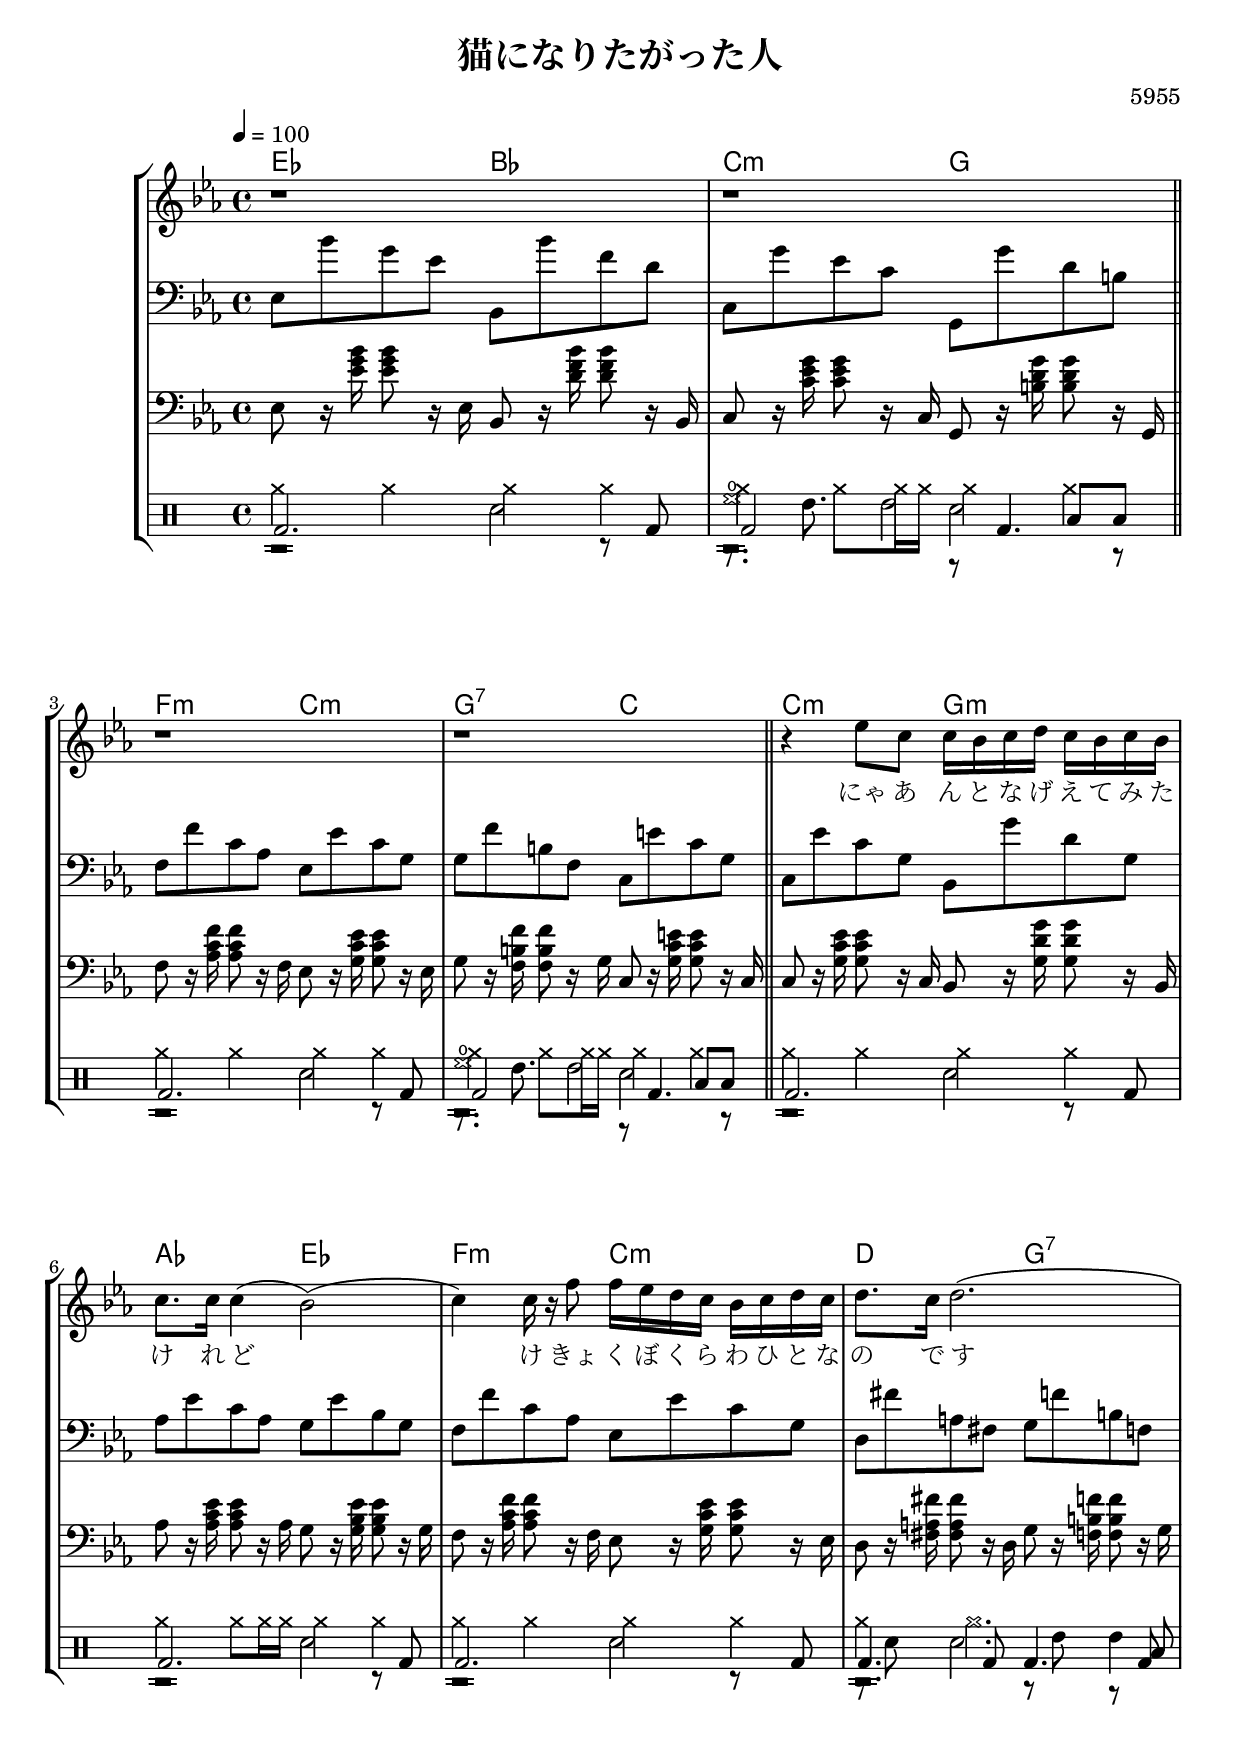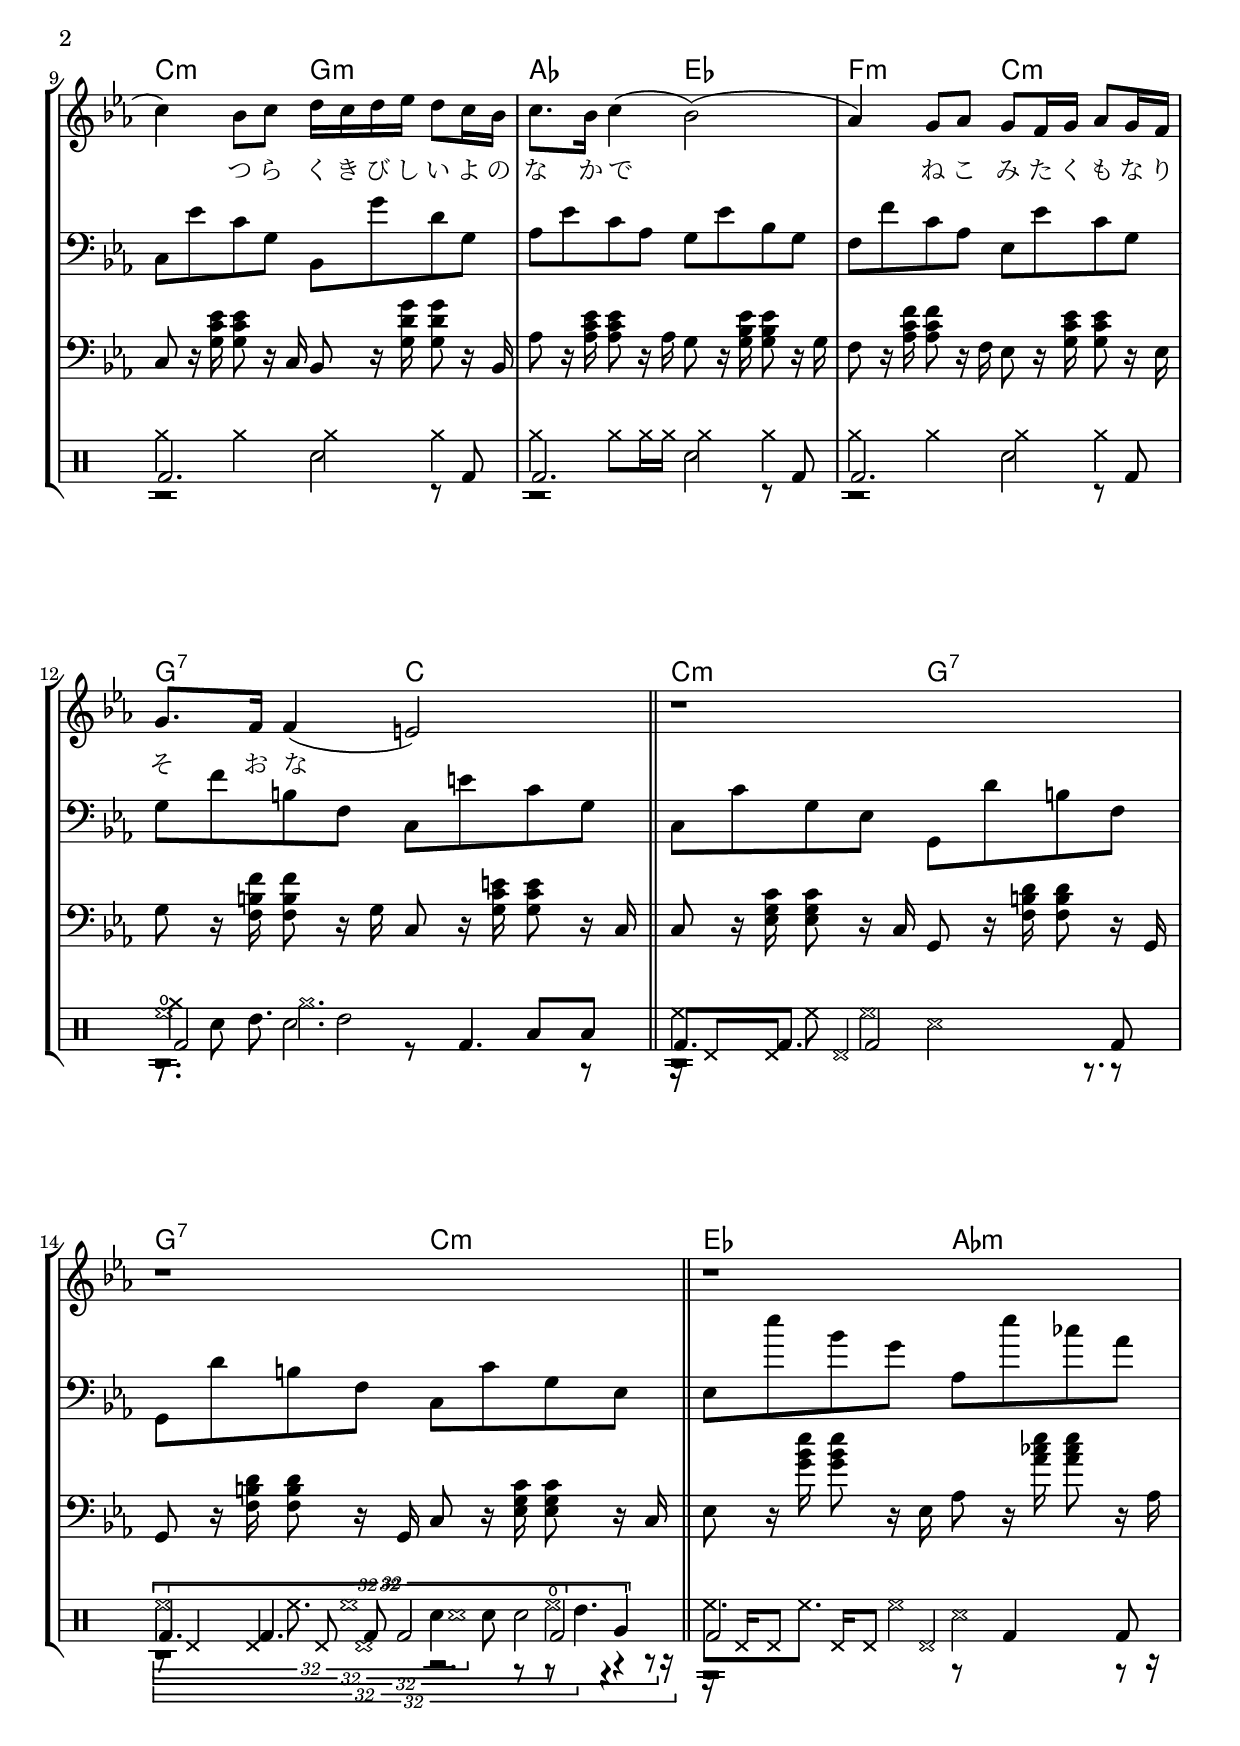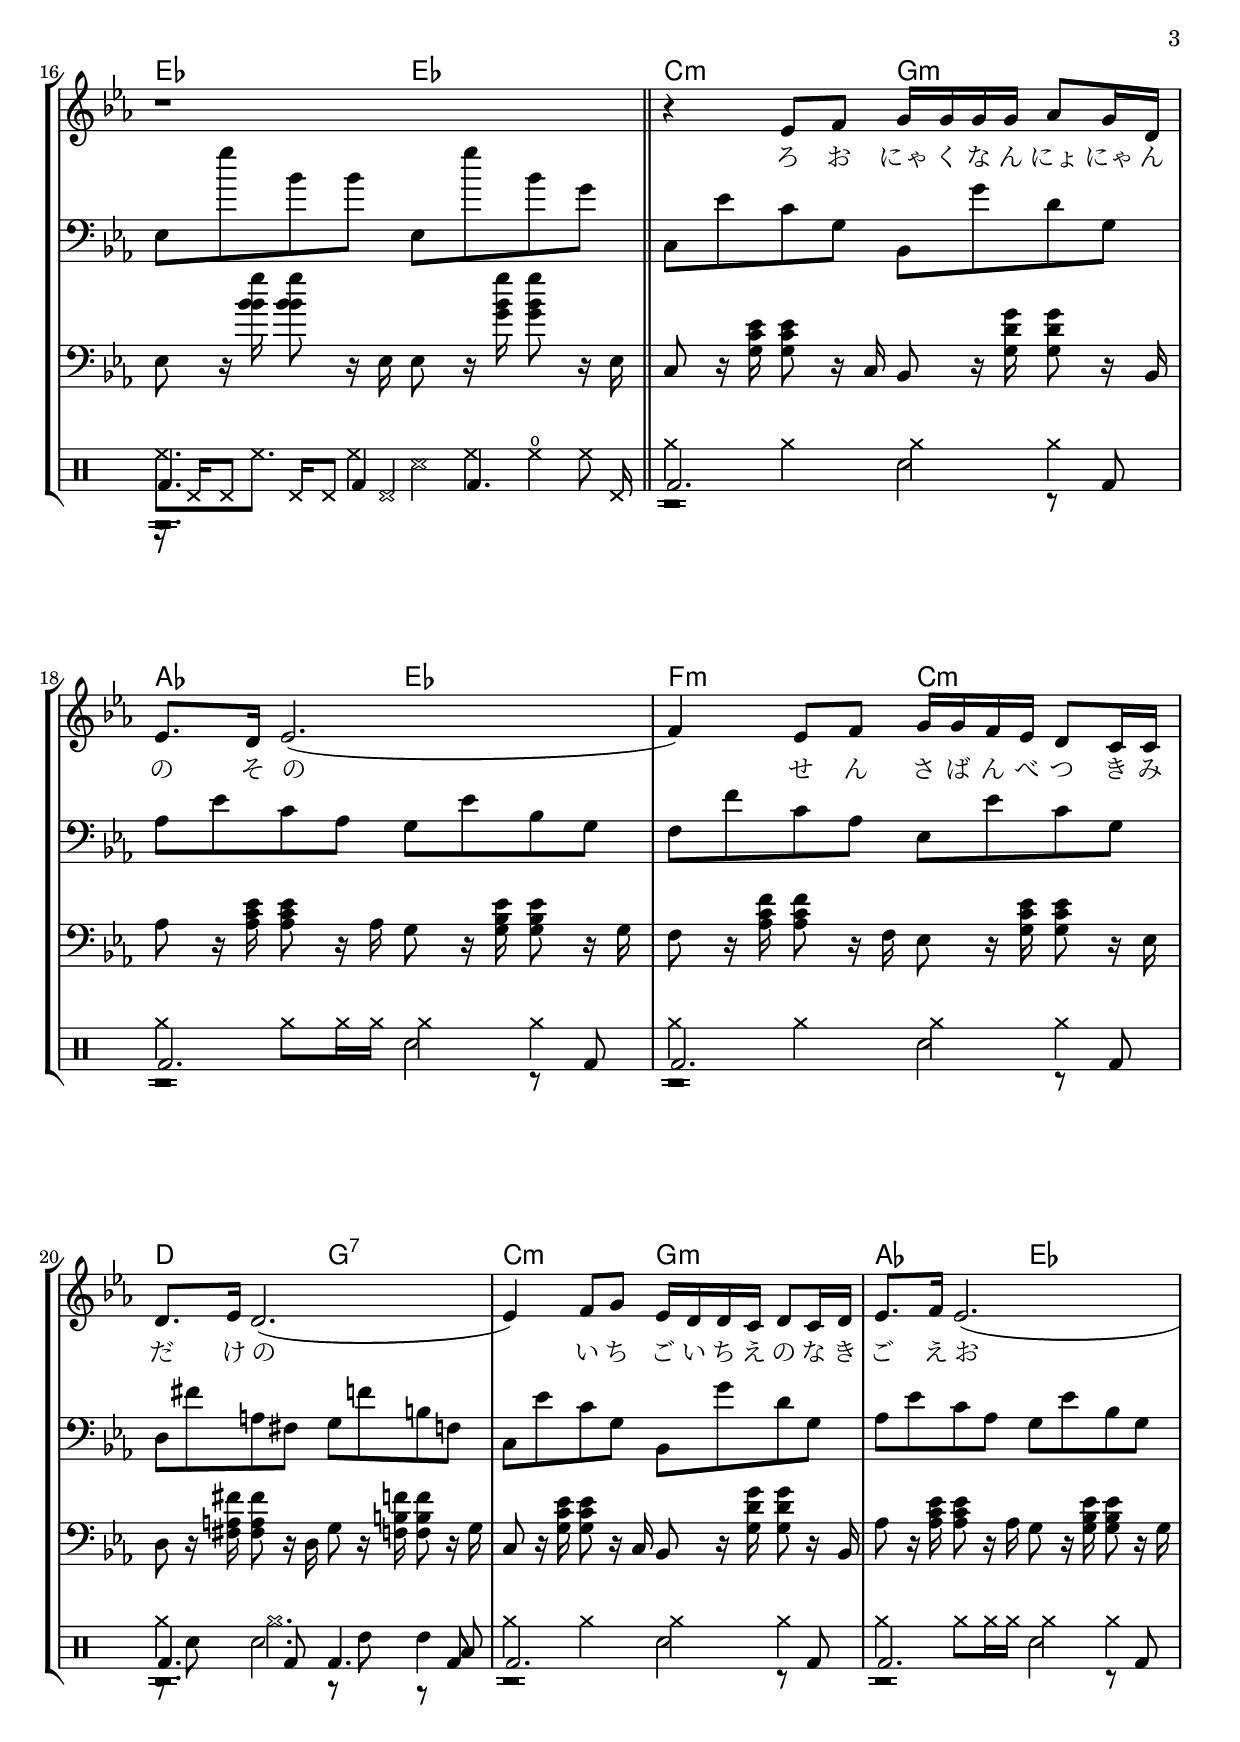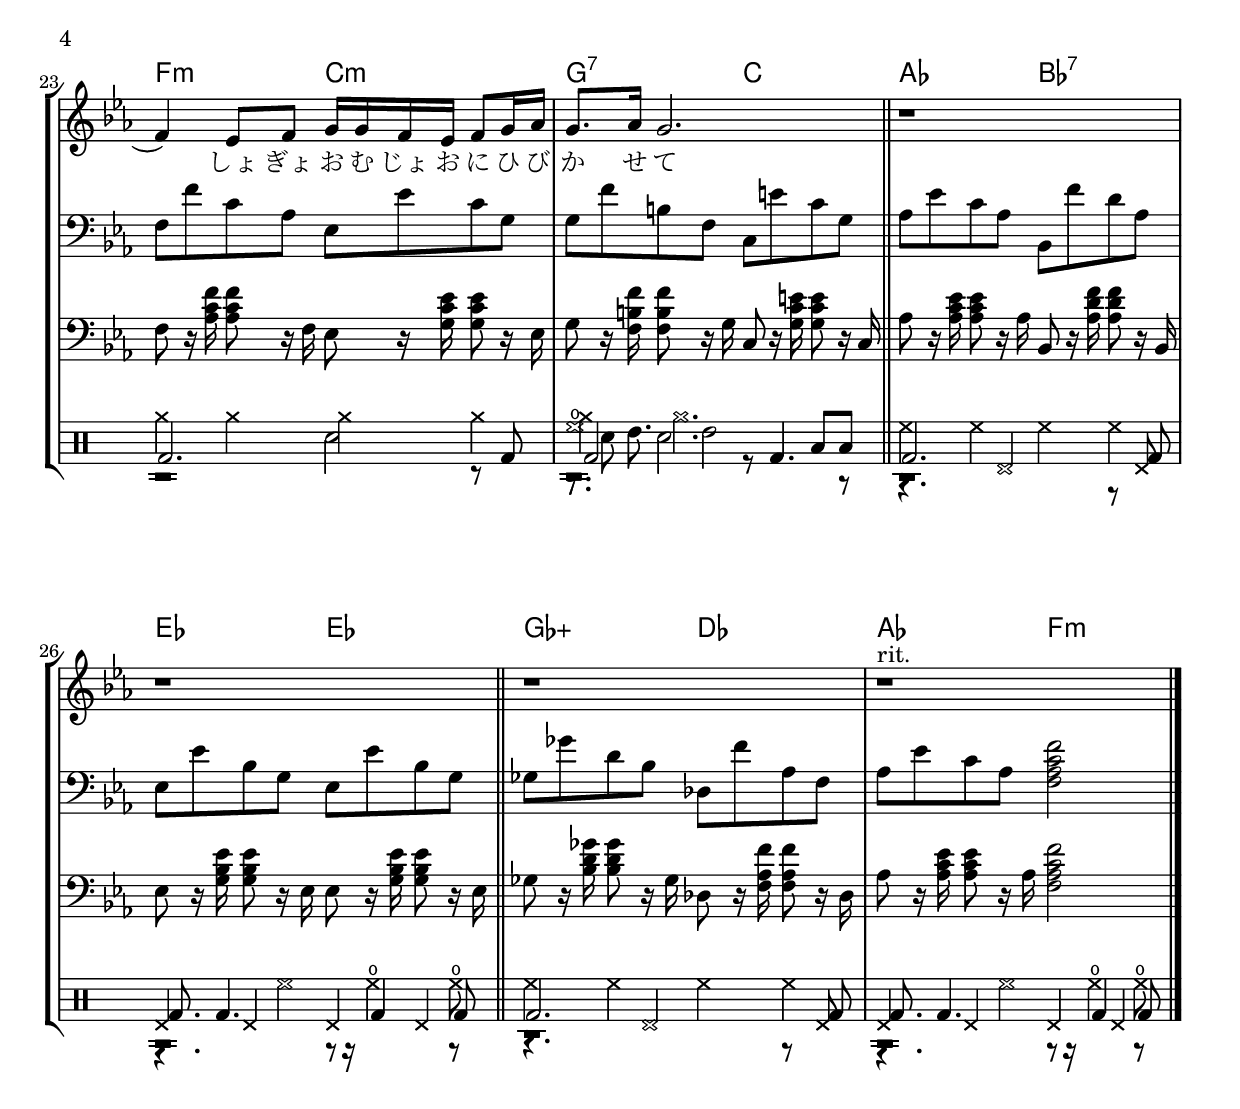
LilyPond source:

\version "2.12.1"

\header {
	title = \markup {猫になりたがった人}
	composer = \markup \center-column {5955}
}

harmony = \chordmode {
	es2 bes c:m g 

	f:m c:m g:7 c 

	c:m g:m as es f:m c:m d g:7 c:m g:m as es f:m c:m g:7 c 

	c:m g:7 g:7 c:m 

	es as:m es es 

	c:m g:m as es f:m c:m d g:7 c:m g:m as es f:m c:m g:7 c 

	as bes:7 es es 

	ges:aug des as f:m 
}

melody = {
	\key es \major
	\tempo 4 = 100
	r1 | r1   
	r1 | r1   
	\set Staff.midiInstrument = #"fss0.32"
	r4 es''8  c''8  c''16  bes'16  c''16  d''16  c''16  bes'16  c''16  bes'16 
	c''8.  c''16  c''4  (bes'2) 
	(c''4)  c''16  r16  f''8  f''16  es''16  d''16  c''16  bes'16  c''16  d''16  c''16 
	d''8.  c''16  d''2. 
	(c''4)  bes'8  c''8  d''16  c''16  d''16  es''16  d''8  c''16  bes'16 
	c''8.  bes'16  c''4  (bes'2) 
	(as'4)  g'8  as'8  g'8  f'16  g'16  as'8  g'16  f'16 
	g'8.  f'16  f'4  (e'2)
	r1 | r1   
	r1 | r1   
	\set Staff.midiInstrument = #"fss0.32"
	r4 es'8  f'8  g'16  g'16  g'16  g'16  as'8  g'16  d'16 
	es'8.  d'16  es'2. 
	(f'4)  es'8  f'8  g'16  g'16  f'16  es'16  d'8  c'16  c'16 
	d'8.  es'16  d'2. 
	(es'4)  f'8  g'8  es'16  d'16  d'16  c'16  d'8  c'16  d'16 
	es'8.  f'16  es'2. 
	(f'4)  es'8  f'8  g'16  g'16  f'16  es'16  f'8  g'16  as'16 
	g'8.  as'16  g'2.
	r1 | r1   
	r1 | r1^"rit." \bar "|."
}

words = \lyricmode {
	
	
	にゃ  あ  ん  と  な  げ  え  て  み  た  け  れ  ど  け  きょ  く  ぼ  く  ら  わ  ひ  と  な  の  で  す  つ  ら  く  き  び  し  い  よ  の  な  か  で  ね  こ  み  た  く  も  な  り  そ  お  な  
	
	
	ろ  お  にゃ  く  な  ん  にょ  にゃ  ん  の  そ  の  せ  ん  さ  ば  ん  べ  つ  き  み  だ  け  の  い  ち  ご  い  ち  え  の  な  き  ご  え  お  しょ  ぎょ  お  む  じょ  お  に  ひ  び  か  せ  て  
	
	
}

tempochange = {
	\tempo 4 = 100
	r1 | r1 \bar "||"
	\tempo 4 = 100
	r1 | r1 \bar "||"
	\tempo 4 = 100
	r1 | r1 | r1 | r1 | r1 | r1 | r1 | r1 \bar "||"
	\tempo 4 = 100
	r1 | r1 \bar "||"
	\tempo 4 = 100
	r1 | r1 \bar "||"
	\tempo 4 = 100
	r1 | r1 | r1 | r1 | r1 | r1 | r1 | r1 \bar "||"
	\tempo 4 = 100
	r1 | r1 \bar "||"
	\tempo 4 = 100
	r1 | \tempo 4 = 75 r2 \tempo 4 = 66 r2 \bar "|."
}

mainacc = {
	\clef bass
	\set Staff.midiInstrument = #"Cello"
	\key es \major
	\tempo 4 = 100
	es8 bes' g' es'
	bes,8 bes' f' d'
	c8 g' es' c'
	g,8 g' d' b
	\bar "||"

	\set Staff.midiInstrument = #"Cello"
	f8 f' c' as
	es8 es' c' g
	g8 f' b f
	c8 e' c' g
	\bar "||"

	\set Staff.midiInstrument = #"Cello"
	c8 es' c' g
	bes,8 g' d' g
	as8 es' c' as
	g8 es' bes g
	f8 f' c' as
	es8 es' c' g
	d8 fis' a fis
	g8 f' b f
	c8 es' c' g
	bes,8 g' d' g
	as8 es' c' as
	g8 es' bes g
	f8 f' c' as
	es8 es' c' g
	g8 f' b f
	c8 e' c' g
	\bar "||"

	\set Staff.midiInstrument = #"Cello"
	c8 c' g es
	g,8 d' b f
	g,8 d' b f
	c8 c' g es
	\bar "||"

	\set Staff.midiInstrument = #"Cello"
	es8 es'' bes' g'
	as8 es'' ces'' as'
	es8 g'' bes' bes'
	es8 g'' bes' g'
	\bar "||"

	\set Staff.midiInstrument = #"Cello"
	c8 es' c' g
	bes,8 g' d' g
	as8 es' c' as
	g8 es' bes g
	f8 f' c' as
	es8 es' c' g
	d8 fis' a fis
	g8 f' b f
	c8 es' c' g
	bes,8 g' d' g
	as8 es' c' as
	g8 es' bes g
	f8 f' c' as
	es8 es' c' g
	g8 f' b f
	c8 e' c' g
	\bar "||"

	\set Staff.midiInstrument = #"Cello"
	as8 es' c' as
	bes,8 f' d' as
	es8 es' bes g
	es8 es' bes g
	\bar "||"

	\set Staff.midiInstrument = #"Cello"
	ges8 ges' d' bes
	des8 f' as f
	as8 es' c' as
	<f as c' f'>2
	\bar "|."
}

subacc = {
	\clef bass
	\set Staff.midiInstrument = #"String Ensemble 1"
	\key es \major
	\tempo 4 = 100
	es8 r16 <es' g' bes'>16 <es' g' bes'>8 r16 es16
	bes,8 r16 <d' f' bes'>16 <d' f' bes'>8 r16 bes,16
	c8 r16 <c' es' g'>16 <c' es' g'>8 r16 c16
	g,8 r16 <b d' g'>16 <b d' g'>8 r16 g,16
	\bar "||"

	\set Staff.midiInstrument = #"String Ensemble 1"
	f8 r16 <as c' f'>16 <as c' f'>8 r16 f16
	es8 r16 <g c' es'>16 <g c' es'>8 r16 es16
	g8 r16 <f b f'>16 <f b f'>8 r16 g16
	c8 r16 <g c' e'>16 <g c' e'>8 r16 c16
	\bar "||"

	\set Staff.midiInstrument = #"String Ensemble 1"
	c8 r16 <g c' es'>16 <g c' es'>8 r16 c16
	bes,8 r16 <g d' g'>16 <g d' g'>8 r16 bes,16
	as8 r16 <as c' es'>16 <as c' es'>8 r16 as16
	g8 r16 <g bes es'>16 <g bes es'>8 r16 g16
	f8 r16 <as c' f'>16 <as c' f'>8 r16 f16
	es8 r16 <g c' es'>16 <g c' es'>8 r16 es16
	d8 r16 <fis a fis'>16 <fis a fis'>8 r16 d16
	g8 r16 <f b f'>16 <f b f'>8 r16 g16
	c8 r16 <g c' es'>16 <g c' es'>8 r16 c16
	bes,8 r16 <g d' g'>16 <g d' g'>8 r16 bes,16
	as8 r16 <as c' es'>16 <as c' es'>8 r16 as16
	g8 r16 <g bes es'>16 <g bes es'>8 r16 g16
	f8 r16 <as c' f'>16 <as c' f'>8 r16 f16
	es8 r16 <g c' es'>16 <g c' es'>8 r16 es16
	g8 r16 <f b f'>16 <f b f'>8 r16 g16
	c8 r16 <g c' e'>16 <g c' e'>8 r16 c16
	\bar "||"

	\set Staff.midiInstrument = #"String Ensemble 1"
	c8 r16 <es g c'>16 <es g c'>8 r16 c16
	g,8 r16 <f b d'>16 <f b d'>8 r16 g,16
	g,8 r16 <f b d'>16 <f b d'>8 r16 g,16
	c8 r16 <es g c'>16 <es g c'>8 r16 c16
	\bar "||"

	\set Staff.midiInstrument = #"String Ensemble 1"
	es8 r16 <g' bes' es''>16 <g' bes' es''>8 r16 es16
	as8 r16 <as' ces'' es''>16 <as' ces'' es''>8 r16 as16
	es8 r16 <bes' bes' g''>16 <bes' bes' g''>8 r16 es16
	es8 r16 <g' bes' g''>16 <g' bes' g''>8 r16 es16
	\bar "||"

	\set Staff.midiInstrument = #"Lead 6 (voice)"
	c8 r16 <g c' es'>16 <g c' es'>8 r16 c16
	bes,8 r16 <g d' g'>16 <g d' g'>8 r16 bes,16
	as8 r16 <as c' es'>16 <as c' es'>8 r16 as16
	g8 r16 <g bes es'>16 <g bes es'>8 r16 g16
	f8 r16 <as c' f'>16 <as c' f'>8 r16 f16
	es8 r16 <g c' es'>16 <g c' es'>8 r16 es16
	d8 r16 <fis a fis'>16 <fis a fis'>8 r16 d16
	g8 r16 <f b f'>16 <f b f'>8 r16 g16
	c8 r16 <g c' es'>16 <g c' es'>8 r16 c16
	bes,8 r16 <g d' g'>16 <g d' g'>8 r16 bes,16
	as8 r16 <as c' es'>16 <as c' es'>8 r16 as16
	g8 r16 <g bes es'>16 <g bes es'>8 r16 g16
	f8 r16 <as c' f'>16 <as c' f'>8 r16 f16
	es8 r16 <g c' es'>16 <g c' es'>8 r16 es16
	g8 r16 <f b f'>16 <f b f'>8 r16 g16
	c8 r16 <g c' e'>16 <g c' e'>8 r16 c16
	\bar "||"

	\set Staff.midiInstrument = #"String Ensemble 1"
	as8 r16 <as c' es'>16 <as c' es'>8 r16 as16
	bes,8 r16 <as d' f'>16 <as d' f'>8 r16 bes,16
	es8 r16 <g bes es'>16 <g bes es'>8 r16 es16
	es8 r16 <g bes es'>16 <g bes es'>8 r16 es16
	\bar "||"

	\set Staff.midiInstrument = #"String Ensemble 1"
	ges8 r16 <bes d' ges'>16 <bes d' ges'>8 r16 ges16
	des8 r16 <f as f'>16 <f as f'>8 r16 des16
	as8 r16 <as c' es'>16 <as c' es'>8 r16 as16
	<f as c' f'>2
	\bar "|."
}

percA = {
	\drummode {
	cymr4 cymr4 cymr4 cymr4  |cymr4 cymr8 cymr16 cymr16 cymr4 cymr4  \bar "||"
	cymr4 cymr4 cymr4 cymr4  |cymr4 cymr8 cymr16 cymr16 cymr4 cymr4  \bar "||"
	cymr4 cymr4 cymr4 cymr4  |cymr4 cymr8 cymr16 cymr16 cymr4 cymr4  |cymr4 cymr4 cymr4 cymr4  |cymr4 cymr2.  |cymr4 cymr4 cymr4 cymr4  |cymr4 cymr8 cymr16 cymr16 cymr4 cymr4  |cymr4 cymr4 cymr4 cymr4  |cymr4 cymr2.  \bar "||"
	hh4 hh8 hh2 r8  |\times 16/32{ hh2 hh8. hh1 r4 r16 } \bar "||"
	r1  |r2. hho4  \bar "||"
	cymr4 cymr4 cymr4 cymr4  |cymr4 cymr8 cymr16 cymr16 cymr4 cymr4  |cymr4 cymr4 cymr4 cymr4  |cymr4 cymr2.  |cymr4 cymr4 cymr4 cymr4  |cymr4 cymr8 cymr16 cymr16 cymr4 cymr4  |cymr4 cymr4 cymr4 cymr4  |cymr4 cymr2.  \bar "||"
	r1  |r2 r8 hho4 hho8  \bar "||"
	r1  |r2 r8 hho4 hho8  \bar "|."
	}
}

percB = {
	\drummode {
	r2 sn2  |r2 sn2  \bar "||"
	r2 sn2  |r2 sn2  \bar "||"
	r2 sn2  |r2 sn2  |r2 sn2  |r8 sn8 sn2.  |r2 sn2  |r2 sn2  |r2 sn2  |r8 sn8 sn2.  \bar "||"
	r16 hhp8 hhp8 hhp2 r8.  |\times 16/32{ r8 hhp4 hhp4 hhp8 hhp1 r4 } \bar "||"
	r16 hhp16 hhp8 hhp16 hhp8 hhp2 r16  |r16 hhp16 hhp8 hhp16 hhp8 hhp2 hhp16  \bar "||"
	r2 sn2  |r2 sn2  |r2 sn2  |r8 sn8 sn2.  |r2 sn2  |r2 sn2  |r2 sn2  |r8 sn8 sn2.  \bar "||"
	r4. hhp2 hhp8  |hhp4 hhp4 hhp4 hhp4  \bar "||"
	r4. hhp2 hhp8  |hhp4 hhp4 hhp4 hhp4  \bar "|."
	}
}

percC = {
	\drummode {
	bd2. r8 bd8  |bd2 r8 bd4.  \bar "||"
	bd2. r8 bd8  |bd2 r8 bd4.  \bar "||"
	bd2. r8 bd8  |bd2. r8 bd8  |bd2. r8 bd8  |bd4. bd8 bd4. bd8  |bd2. r8 bd8  |bd2. r8 bd8  |bd2. r8 bd8  |bd2 r8 bd4.  \bar "||"
	r1  |\times 16/32{ r1 r2 hho2 } \bar "||"
	hh8. hh8. hh2 r8  |hh8. hh8. hh4 hh4 hh8  \bar "||"
	bd2. r8 bd8  |bd2. r8 bd8  |bd2. r8 bd8  |bd4. bd8 bd4. bd8  |bd2. r8 bd8  |bd2. r8 bd8  |bd2. r8 bd8  |bd2 r8 bd4.  \bar "||"
	hh4 hh4 hh4 hh4  |r4. hh2 r8  \bar "||"
	hh4 hh4 hh4 hh4  |r4. hh2 r8  \bar "|."
	}
}

percD = {
	\drummode {
	r1 |r8. tommh8. tommh2 r8  \bar "||"
	r1 |r8. tommh8. tommh2 r8  \bar "||"
	r1 |r1 |r1 |r2 r8 tommh8 tommh4  |r1 |r1 |r1 |r8. tommh8. tommh2 r8  \bar "||"
	bd8. bd8. bd2 bd8  |\times 16/32{ bd4. bd4. bd8 bd2 r8 bd2 } \bar "||"
	r2 ss2  |r2 ss2  \bar "||"
	r1 |r1 |r1 |r2 r8 tommh8 tommh4  |r1 |r1 |r1 |r8. tommh8. tommh2 r8  \bar "||"
	bd2. r8 bd8  |bd8. bd4. r16 bd4 bd8  \bar "||"
	bd2. r8 bd8  |bd8. bd4. r16 bd4 bd8  \bar "|."
	}
}

percE = {
	\drummode {
	r1 |r2. toml8 toml8  \bar "||"
	r1 |r2. toml8 toml8  \bar "||"
	r1 |r1 |r1 |r2. r8 toml8  |r1 |r1 |r1 |r2. toml8 toml8  \bar "||"
	r2 ss2  |\times 16/32{ r1 ss1 } \bar "||"
	bd2 r8 bd4 bd8  |bd4. bd4 bd4.  \bar "||"
	r1 |r1 |r1 |r2. r8 toml8  |r1 |r1 |r1 |r2. toml8 toml8  \bar "||"
	r1 | r1 \bar "||"
	r1 | r1 \bar "|."
	}
}

percF = {
	\drummode {
	r1 |hho1  \bar "||"
	r1 |hho1  \bar "||"
	r1 |r1 |r1 |r1 |r1 |r1 |r1 |hho1  \bar "||"
	r1 |\times 16/32{ r1 sn4 sn8 sn2 r8 } \bar "||"
	r1 | r1 \bar "||"
	r1 |r1 |r1 |r1 |r1 |r1 |r1 |hho1  \bar "||"
	r1 | r1 \bar "||"
	r1 | r1 \bar "|."
	}
}

percG = {
	\drummode {
	r1 | r1 \bar "||"
	r1 | r1 \bar "||"
	r1 | r1 | r1 | r1 | r1 | r1 | r1 | r1 \bar "||"
	r1 |r1 \bar "||"
	r1 | r1 \bar "||"
	r1 | r1 | r1 | r1 | r1 | r1 | r1 | r1 \bar "||"
	r1 | r1 \bar "||"
	r1 | r1 \bar "|."
	}
}

percH = {
	\drummode {
	r1 | r1 \bar "||"
	r1 | r1 \bar "||"
	r1 | r1 | r1 | r1 | r1 | r1 | r1 | r1 \bar "||"
	r1 |\times 16/32{ r1 r2 r8 tommh4. } \bar "||"
	r1 | r1 \bar "||"
	r1 | r1 | r1 | r1 | r1 | r1 | r1 | r1 \bar "||"
	r1 | r1 \bar "||"
	r1 | r1 \bar "|."
	}
}

percI = {
	\drummode {
	r1 | r1 \bar "||"
	r1 | r1 \bar "||"
	r1 | r1 | r1 | r1 | r1 | r1 | r1 | r1 \bar "||"
	r1 |\times 16/32{ r1 r2. tomfh4 } \bar "||"
	r1 | r1 \bar "||"
	r1 | r1 | r1 | r1 | r1 | r1 | r1 | r1 \bar "||"
	r1 | r1 \bar "||"
	r1 | r1 \bar "|."
	}
}

\score {
	<<
		\new StaffGroup <<
			\new ChordNames {\harmony}
			\new Voice = "melody" {\melody}
			\new Lyrics \lyricsto "melody" \words
			\new Staff = "mainacc" {\mainacc}
			\new Staff = "subacc" {\subacc}
			\new DrumStaff <<
				\new DrumVoice {\percA}
				\new DrumVoice {\percB}
				\new DrumVoice {\percC}
				\new DrumVoice {\percD}
				\new DrumVoice {\percE}
				\new DrumVoice {\percF}
				\new DrumVoice {\percG}
				\new DrumVoice {\percH}
				\new DrumVoice {\percI}
			>>
		>>
	>>
	\layout { }
}
